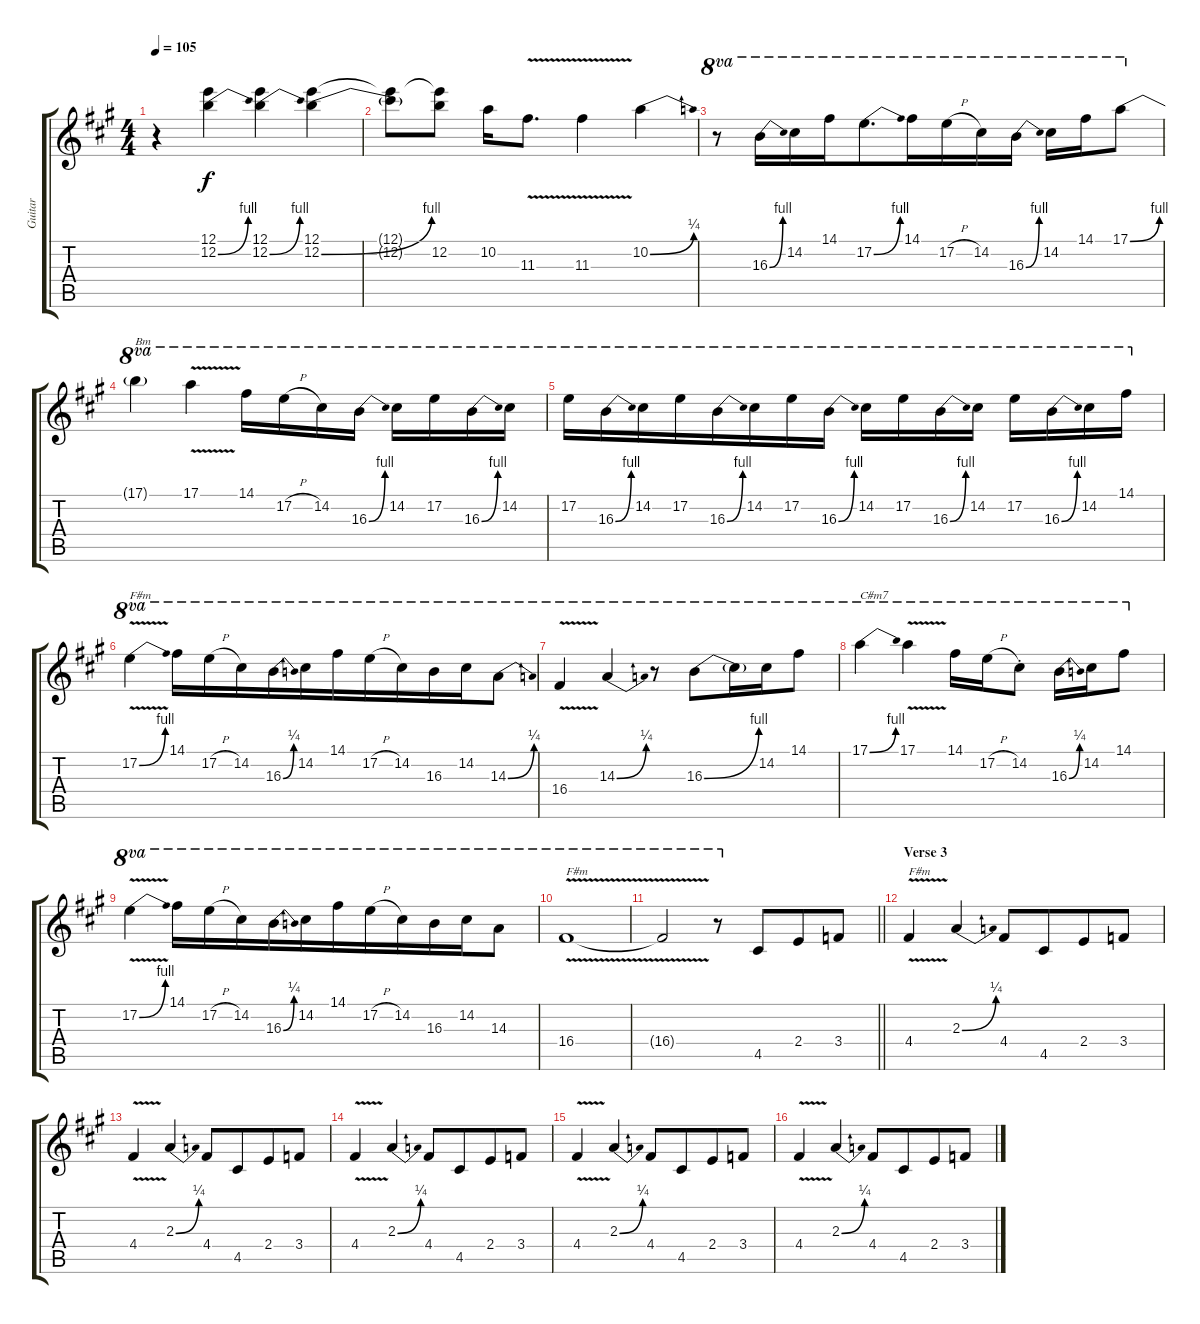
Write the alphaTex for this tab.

\track ("Guitar" "Guitar") {instrument distortionguitar}
\staff {score tabs}
\tuning (E4 B3 G3 D3 A2 E2) {hide}
\ts (4 4)
\tempo 105
\clef g2
\ks a
r.4{dy f} (12.1 12.2{be (bend 0 0 60 4)}).4 (12.1 12.2{be (bend 0 0 60 4)}).4 (12.1 12.2{be (bend 0 0 60 4)}).4 |
(12.1{t} 12.2{t}).8{beam merge} (12.1{t} 12.2).8 10.2.16 11.3{v}.8{d beam merge} 11.3{v}.4 10.2{be (bend 0 0 60 1)}.4 |
r.8{ot 8va} 16.3{be (bend 0 0 60 4)}.16{ot 8va} 14.2.16{ot 8va beam merge} 14.1.16{ot 8va} 17.2{be (bend 0 0 60 4)}.8{d ot 8va beam merge} 14.1.16{ot 8va} 17.2{h}.16{ot 8va} 14.2.16{ot 8va} 16.3{be (bend 0 0 60 4)}.16{ot 8va} 14.2.16{ot 8va} 14.1.16{ot 8va beam merge} 17.1{be (bend 0 0 60 4)}.8{ot 8va} |
17.1{t}.4{ot 8va txt "Bm" beam merge} 17.1{v}.4{ot 8va} 14.1.16{ot 8va} 17.2{h}.16{ot 8va} 14.2.16{ot 8va} 16.3{be (bend 0 0 60 4)}.16{ot 8va} 14.2.16{ot 8va beam merge} 17.2.16{ot 8va} 16.3{be (bend 0 0 60 4)}.16{ot 8va} 14.2.16{ot 8va} |
17.2.16{ot 8va} 16.3{be (bend 0 0 60 4)}.16{ot 8va} 14.2.16{ot 8va} 17.2.16{ot 8va beam merge} 16.3{be (bend 0 0 60 4)}.16{ot 8va} 14.2.16{ot 8va} 17.2.16{ot 8va beam merge} 16.3{be (bend 0 0 60 4)}.16{ot 8va} 14.2.16{ot 8va} 17.2.16{ot 8va beam merge} 16.3{be (bend 0 0 60 4)}.16{ot 8va} 14.2.16{ot 8va} 17.2.16{ot 8va beam merge} 16.3{be (bend 0 0 60 4)}.16{ot 8va} 14.2.16{ot 8va} 14.1.16{ot 8va} |
17.2{be (bend 0 0 60 4) v}.4{ot 8va txt "F#m"} 14.1.16{ot 8va} 17.2{h}.16{ot 8va} 14.2.16{ot 8va} 16.3{be (bend 0 0 60 1)}.16{ot 8va beam merge} 14.2.16{ot 8va} 14.1.16{ot 8va beam merge} 17.2{h}.16{ot 8va} 14.2.16{ot 8va beam merge} 16.3.16{ot 8va} 14.2.16{ot 8va} 14.3{be (bend 0 0 60 1)}.8{ot 8va} |
16.4{v}.4{ot 8va} 14.3{be (bend 0 0 60 1)}.4{ot 8va} r.8{ot 8va} 16.3{be (bend 0 0 60 4)}.8{ot 8va beam merge} 16.3{t}.16{ot 8va beam merge} 14.2.16{ot 8va beam merge} 14.1.8{ot 8va} |
17.1{be (bend 0 0 60 4)}.4{ot 8va txt "C#m7"} 17.1{v}.4{ot 8va} 14.1.16{ot 8va} 17.2{h}.16{ot 8va} 14.2{st}.8{ot 8va} 16.3{be (bend 0 0 60 1)}.16{ot 8va beam merge} 14.2.16{ot 8va} 14.1.8{ot 8va} |
17.2{be (bend 0 0 60 4) v}.4{ot 8va} 14.1.16{ot 8va} 17.2{h}.16{ot 8va} 14.2.16{ot 8va} 16.3{be (bend 0 0 60 1)}.16{ot 8va beam merge} 14.2.16{ot 8va} 14.1.16{ot 8va beam merge} 17.2{h}.16{ot 8va} 14.2.16{ot 8va beam merge} 16.3.16{ot 8va} 14.2.16{ot 8va} 14.3.8{ot 8va} |
16.4{v}.1{ot 8va txt "F#m"} |
\barLineRight lightlight
16.4{t}.2{ot 8va beam merge} r.8{ot 8va} 4.5.8{beam merge} 2.4.8{beam merge} 3.4.8 |
\section ("" "Verse 3")
4.4{v}.4{txt "F#m"} 2.3{be (bend 0 0 60 1)}.4 4.4.8 4.5.8{beam merge} 2.4.8{beam merge} 3.4.8 |
4.4{v}.4 2.3{be (bend 0 0 60 1)}.4 4.4.8 4.5.8{beam merge} 2.4.8{beam merge} 3.4.8 |
4.4{v}.4 2.3{be (bend 0 0 60 1)}.4 4.4.8 4.5.8{beam merge} 2.4.8{beam merge} 3.4.8 |
4.4{v}.4 2.3{be (bend 0 0 60 1)}.4 4.4.8 4.5.8{beam merge} 2.4.8{beam merge} 3.4.8 |
4.4{v}.4 2.3{be (bend 0 0 60 1)}.4 4.4.8 4.5.8{beam merge} 2.4.8{beam merge} 3.4.8
